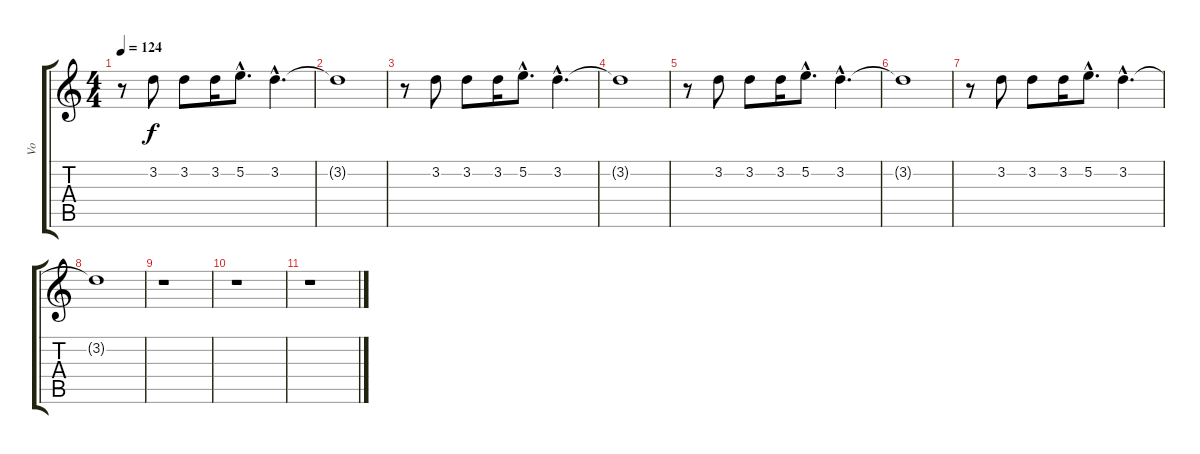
\track ("Vo" "Vo") {instrument acousticguitarnylon}
\staff {score tabs}
\tuning (E4 B3 G3 D3 A2 E2) {hide}
\ts (4 4)
\tempo 124
\clef g2
\ks c
r.8{dy f volume 13 instrument distortionguitar} 3.2.8 3.2.8 3.2.16 5.2{hac}.8{d} 3.2{hac}.4{d} |
3.2{t}.1 |
r.8 3.2.8 3.2.8 3.2.16 5.2{hac}.8{d} 3.2{hac}.4{d} |
3.2{t}.1 |
r.8 3.2.8 3.2.8 3.2.16 5.2{hac}.8{d} 3.2{hac}.4{d} |
3.2{t}.1 |
r.8 3.2.8 3.2.8 3.2.16 5.2{hac}.8{d} 3.2{hac}.4{d} |
3.2{t}.1 |
r.1 |
r.1 |
r.1
